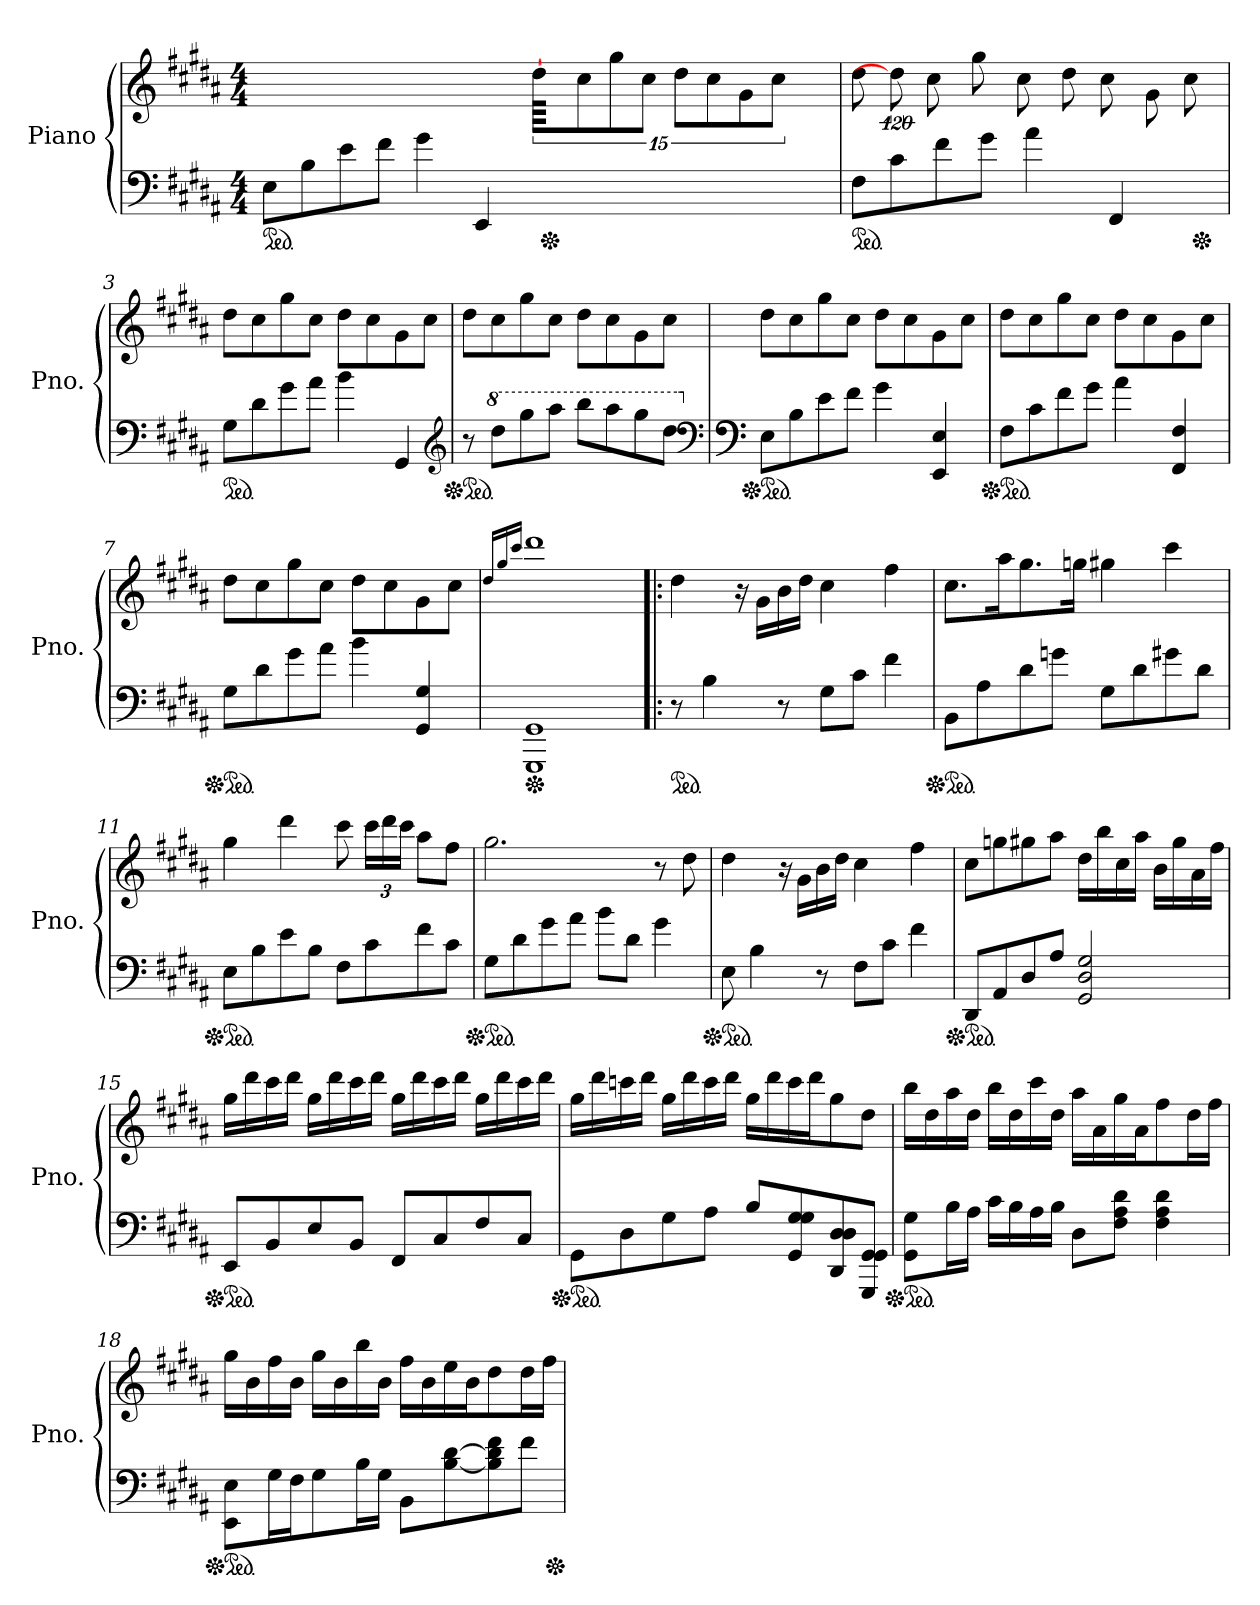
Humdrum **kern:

**kern	**kern
*part2	*part1
*staff2	*staff1
*I"Piano	*I"Piano
*I'Pno.	*I'Pno.
*clefF4	*clefG2
*k[f#c#g#d#a#]	*k[f#c#g#d#a#]
*B:	*B:
*M4/4	*M4/4
*ped	*
=1	=1
8E\L	960%949ryy
8B\	.
8e\	.
8f#\J	.
4g#\	.
4EE/	.
.	[960%11dd#\L
*Xped	*
960%949ryy	960%109ryy
.	8cc#\
.	8gg#\
.	8cc#\J
.	8dd#\L
.	8cc#\
.	8g#\
.	8cc#\J
=2	=2
*ped	*
8F#\L	8dd#\L
8c#\	960%109dd#\L]
.	8cc#\
8f#\	.
.	8gg#\
8g#\J	.
.	8cc#\J
4a#\	.
.	8dd#\L
.	8cc#\
4FF#/	.
.	8g#\
.	8cc#\J
*Xped	*
960%109ryy	.
=3	=3
*ped	*
8G#\L	8dd#\L
8d#\	8cc#\
8g#\	8gg#\
8a#\J	8cc#\J
4b\	8dd#\L
.	8cc#\
4GG#/	8g#\
.	8cc#\J
*clefG2	*
=4	=4
*Xped	*
*ped	*
8r	8dd#\L
*8va	*
8ddd#\L	8cc#\
8ggg#\	8gg#\
8aaa#\J	8cc#\J
8bbb\L	8dd#\L
8aaa#\	8cc#\
8ggg#\	8g#\
8ddd#\J	8cc#\J
*clefF4	*
!!LO:LB:g=z
=5	=5
*clefF4	*
*Xped	*
*X8va	*
*ped	*
8E\L	8dd#\L
8B\	8cc#\
8e\	8gg#\
8f#\J	8cc#\J
4g#\	8dd#\L
.	8cc#\
4EE/ 4E/	8g#\
.	8cc#\J
=6	=6
*Xped	*
*ped	*
8F#\L	8dd#\L
8c#\	8cc#\
8f#\	8gg#\
8g#\J	8cc#\J
4a#\	8dd#\L
.	8cc#\
4FF#/ 4F#/	8g#\
.	8cc#\J
=7	=7
*Xped	*
*ped	*
8G#\L	8dd#\L
8d#\	8cc#\
8g#\	8gg#\
8a#\J	8cc#\J
4b\	8dd#\L
.	8cc#\
4GG#/ 4G#/	8g#\
.	8cc#\J
=8	=8
.	16qdd#/LL
.	16qgg#/
.	16qccc#/JJ
*Xped	*
1GGG# 1GG#	1ddd#
=9!|:	=9!|:
*ped	*
8r	4dd#\
4B\	.
.	16r
.	16g#\LL
8r	16b\
.	16dd#\JJ
8G#\L	4cc#\
8c#\J	.
4f#\	4ff#\
!!LO:LB:g=z
=10	=10
*Xped	*
*ped	*
8BB\L	8.cc#\L
8A#\	.
.	16aa#\K
8d#\	8.gg#\
8gn\J	.
.	16ggn\Jk
8G#\L	4gg#X\
8d#\	.
8g#X\	4ccc#\
8d#\J	.
=11	=11
*Xped	*
*ped	*
8E\L	4gg#\
8B\	.
8e\	4ddd#\
8B\J	.
8F#\L	8ccc#\
*	*Xbrackettup
8c#\	24ccc#\LL
.	24ddd#\
.	24ccc#\JJ
8f#\	8aa#\L
8c#\J	8ff#\J
=12	=12
*Xped	*
*ped	*
8G#\L	2.gg#\
8d#\	.
8g#\	.
8a#\J	.
8b\L	.
8d#\J	.
4g#\	8r
.	8dd#\
=13	=13
*Xped	*
*ped	*
8E\	4dd#\
4B\	.
.	16r
.	16g#\LL
8r	16b\
.	16dd#\JJ
8F#\L	4cc#\
8c#\J	.
4f#\	4ff#\
!!LO:LB:g=z
=14	=14
*Xped	*
*ped	*
8DD#/L	8cc#\L
8AA#/	8ggn\
8D#/	8gg#X\
8A#/J	8aa#\J
2GG#/ 2D#/ 2G#/	16dd#\LL
.	16bb\
.	16cc#\
.	16aa#\JJ
.	16b\LL
.	16gg#\
.	16a#\
.	16ff#\JJ
=15	=15
*Xped	*
*ped	*
8EE/L	16gg#\LL
.	16ddd#\
8BB/	16ccc#\
.	16ddd#\JJ
8E/	16gg#\LL
.	16ddd#\
8BB/J	16ccc#\
.	16ddd#\JJ
8FF#/L	16gg#\LL
.	16ddd#\
8C#/	16ccc#\
.	16ddd#\JJ
8F#/	16gg#\LL
.	16ddd#\
8C#/J	16ccc#\
.	16ddd#\JJ
=16	=16
*Xped	*
*ped	*
8GG#\L	16gg#\LL
.	16ddd#\
8D#\	16cccn\
.	16ddd#\JJ
8G#\	16gg#\LL
.	16ddd#\
8A#\J	16ccc\
.	16ddd#\JJ
8B/L	16gg#\LL
.	16ddd#\
8GG#/ 8G#/ 8G#/	16ccc\
.	16ddd#\J
8DD#/ 8D#/ 8D#/	8gg#\
8GGG#/ 8GG#/ 8GG#/J	8dd#\J
!!LO:LB:g=z
=17	=17
*Xped	*
*ped	*
8GG#\ 8G#\L	16bb\LL
.	16dd#\
16B\L	16aa#\
16A#\JJ	16dd#\JJ
16c#\LL	16bb\LL
16B\	16dd#\
16A#\	16ccc#\
16B\JJ	16dd#\JJ
8D#\L	16aa#\LL
.	16a#\
8F#\ 8A#\ 8d#\J	16gg#\
.	16a#\J
4F#\ 4A#\ 4d#\	8ff#\
.	16dd#\L
.	16ff#\JJ
=18	=18
*Xped	*
*ped	*
8EE\ 8E\L	16gg#\LL
.	16b\
16G#\L	16ff#\
16F#\J	16b\JJ
8G#\	16gg#\LL
.	16b\
16B\L	16bb\
16G#\JJ	16b\JJ
8BB\L	16ff#\LL
.	16b\
[8B\ [8d#\	16ee\
.	16b\J
8B\] 8d#\] 8f#\	8dd#\
8f#\J	16dd#\L
.	16ff#\JJ
*Xped	*
=	=
*-	*-
